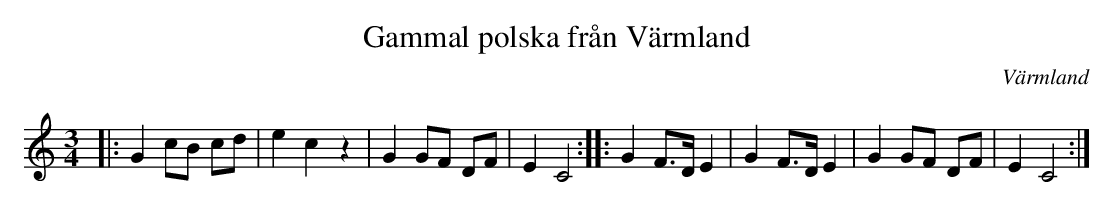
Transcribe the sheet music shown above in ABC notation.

X:1
T:Gammal polska från Värmland
O:Värmland
L:1/8
M:3/4
K:C
|: G2 cB cd | e2 c2 z2 | G2 GF DF | E2 C4 :: G2 F>D E2 | G2 F>D E2 | G2 GF DF | E2 C4 :|
